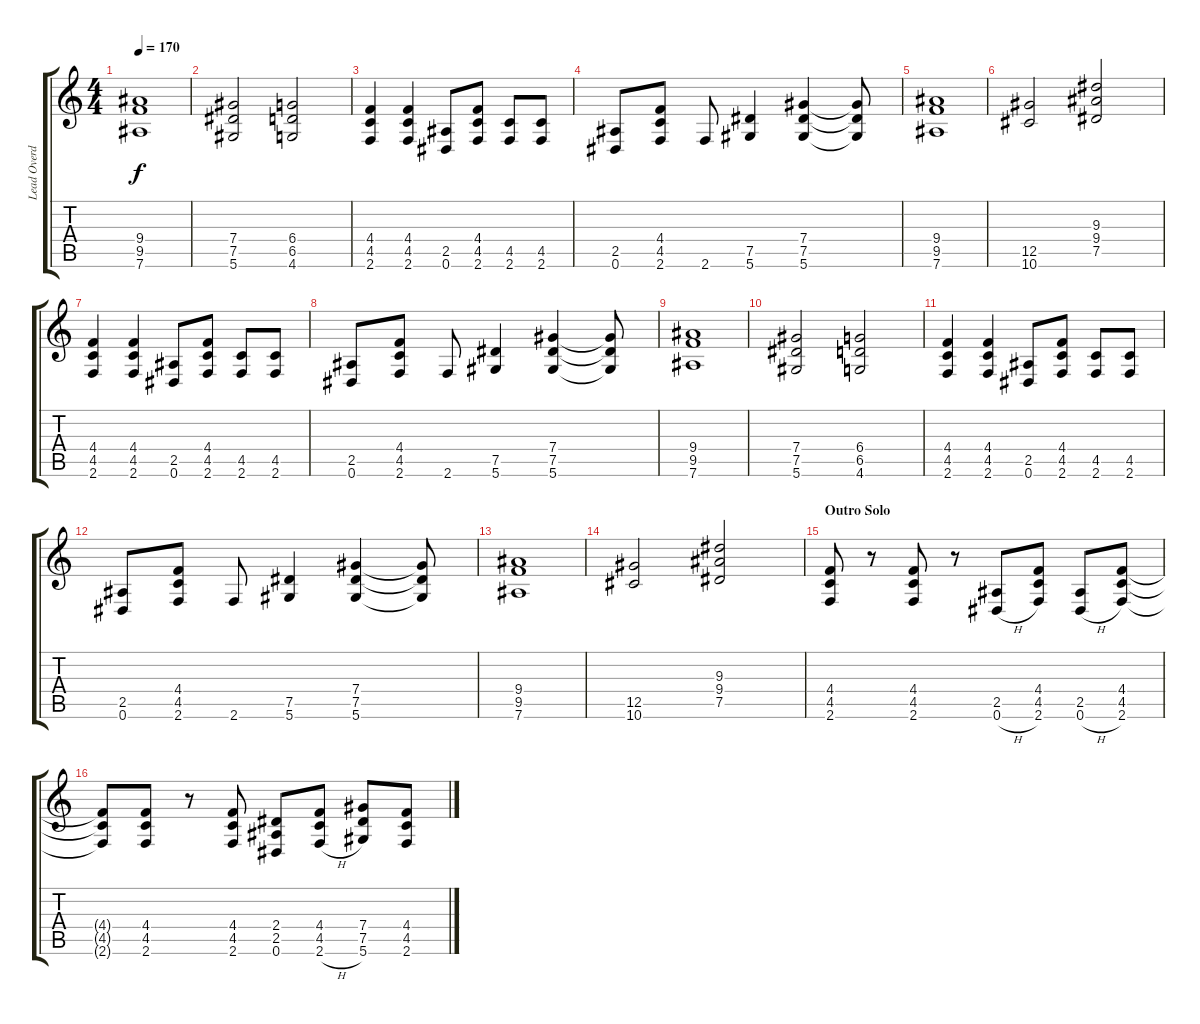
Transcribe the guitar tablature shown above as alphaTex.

\track ("Lead Overdubs" "Lead Overd") {instrument distortionguitar}
\staff {score tabs}
\tuning (Eb4 Bb3 Gb3 Db3 Ab2 Eb2) {hide}
\ts (4 4)
\tempo 170
\clef g2
\ks c
(9.4 9.5 7.6).1{dy f} |
(7.4 7.5 5.6).2 (6.4 6.5 4.6).2 |
(4.4 4.5 2.6).4 (4.4 4.5 2.6).4 (2.5 0.6).8 (4.4 4.5 2.6).8 (4.5 2.6).8 (4.5 2.6).8 |
(2.5 0.6).8 (4.4 4.5 2.6).8 2.6.8 (7.5 5.6).4 (7.4 7.5 5.6).4 (7.4{t} 7.5{t} 5.6{t}).8 |
(9.4 9.5 7.6).1 |
(12.5 10.6).2 (9.3 9.4 7.5).2 |
(4.4 4.5 2.6).4 (4.4 4.5 2.6).4 (2.5 0.6).8 (4.4 4.5 2.6).8 (4.5 2.6).8 (4.5 2.6).8 |
(2.5 0.6).8 (4.4 4.5 2.6).8 2.6.8 (7.5 5.6).4 (7.4 7.5 5.6).4 (7.4{t} 7.5{t} 5.6{t}).8 |
(9.4 9.5 7.6).1 |
(7.4 7.5 5.6).2 (6.4 6.5 4.6).2 |
(4.4 4.5 2.6).4 (4.4 4.5 2.6).4 (2.5 0.6).8 (4.4 4.5 2.6).8 (4.5 2.6).8 (4.5 2.6).8 |
(2.5 0.6).8 (4.4 4.5 2.6).8 2.6.8 (7.5 5.6).4 (7.4 7.5 5.6).4 (7.4{t} 7.5{t} 5.6{t}).8 |
(9.4 9.5 7.6).1 |
(12.5 10.6).2 (9.3 9.4 7.5).2 |
\section ("" "Outro Solo")
(4.4 4.5 2.6).8 r.8 (4.4 4.5 2.6).8 r.8 (2.5 0.6{h}).8 (4.4 4.5 2.6).8 (2.5 0.6{h}).8 (4.4 4.5 2.6).8 |
(4.4{t} 4.5{t} 2.6{t}).8 (4.4 4.5 2.6).8 r.8 (4.4 4.5 2.6).8 (2.4 2.5 0.6).8 (4.4 4.5 2.6{h}).8 (7.4 7.5 5.6).8 (4.4 4.5 2.6).8
